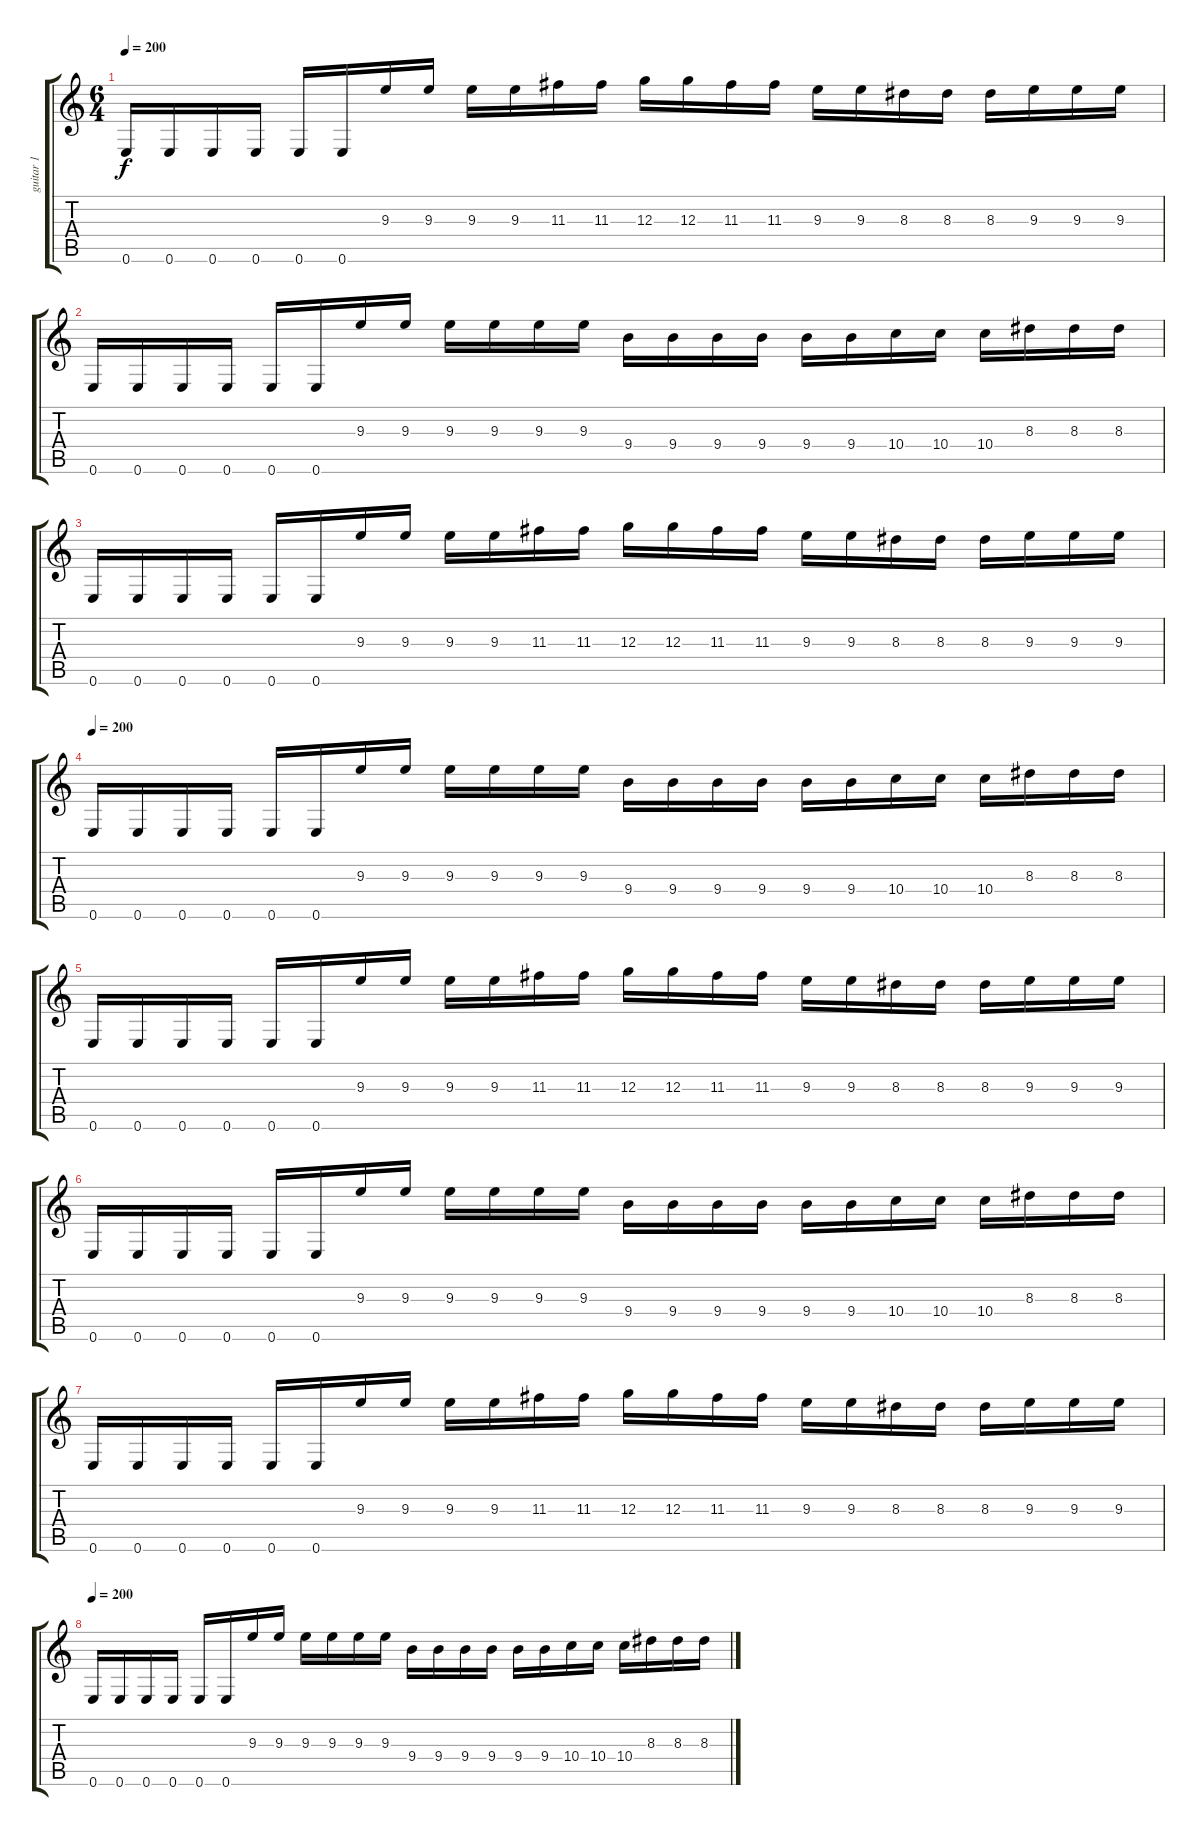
\track ("guitar 1" "guitar 1") {instrument distortionguitar}
\staff {score tabs}
\tuning (E4 B3 G3 D3 A2 E2) {hide}
\ts (6 4)
\tempo 200
\clef g2
\ks c
0.6.16{dy f} 0.6.16 0.6.16 0.6.16 0.6.16 0.6.16 9.3.16 9.3.16 9.3.16 9.3.16 11.3.16 11.3.16 12.3.16 12.3.16 11.3.16 11.3.16 9.3.16 9.3.16 8.3.16 8.3.16 8.3.16 9.3.16 9.3.16 9.3.16 |
0.6.16 0.6.16 0.6.16 0.6.16 0.6.16 0.6.16 9.3.16 9.3.16 9.3.16 9.3.16 9.3.16 9.3.16 9.4.16 9.4.16 9.4.16 9.4.16 9.4.16 9.4.16 10.4.16 10.4.16 10.4.16 8.3.16 8.3.16 8.3.16 |
0.6.16 0.6.16 0.6.16 0.6.16 0.6.16 0.6.16 9.3.16 9.3.16 9.3.16 9.3.16 11.3.16 11.3.16 12.3.16 12.3.16 11.3.16 11.3.16 9.3.16 9.3.16 8.3.16 8.3.16 8.3.16 9.3.16 9.3.16 9.3.16 |
\tempo 200
0.6.16 0.6.16 0.6.16 0.6.16 0.6.16 0.6.16 9.3.16 9.3.16 9.3.16 9.3.16 9.3.16 9.3.16 9.4.16 9.4.16 9.4.16 9.4.16 9.4.16 9.4.16 10.4.16 10.4.16 10.4.16 8.3.16 8.3.16 8.3.16 |
0.6.16 0.6.16 0.6.16 0.6.16 0.6.16 0.6.16 9.3.16 9.3.16 9.3.16 9.3.16 11.3.16 11.3.16 12.3.16 12.3.16 11.3.16 11.3.16 9.3.16 9.3.16 8.3.16 8.3.16 8.3.16 9.3.16 9.3.16 9.3.16 |
0.6.16 0.6.16 0.6.16 0.6.16 0.6.16 0.6.16 9.3.16 9.3.16 9.3.16 9.3.16 9.3.16 9.3.16 9.4.16 9.4.16 9.4.16 9.4.16 9.4.16 9.4.16 10.4.16 10.4.16 10.4.16 8.3.16 8.3.16 8.3.16 |
0.6.16 0.6.16 0.6.16 0.6.16 0.6.16 0.6.16 9.3.16 9.3.16 9.3.16 9.3.16 11.3.16 11.3.16 12.3.16 12.3.16 11.3.16 11.3.16 9.3.16 9.3.16 8.3.16 8.3.16 8.3.16 9.3.16 9.3.16 9.3.16 |
\tempo 200
0.6.16 0.6.16 0.6.16 0.6.16 0.6.16 0.6.16 9.3.16 9.3.16 9.3.16 9.3.16 9.3.16 9.3.16 9.4.16 9.4.16 9.4.16 9.4.16 9.4.16 9.4.16 10.4.16 10.4.16 10.4.16 8.3.16 8.3.16 8.3.16
